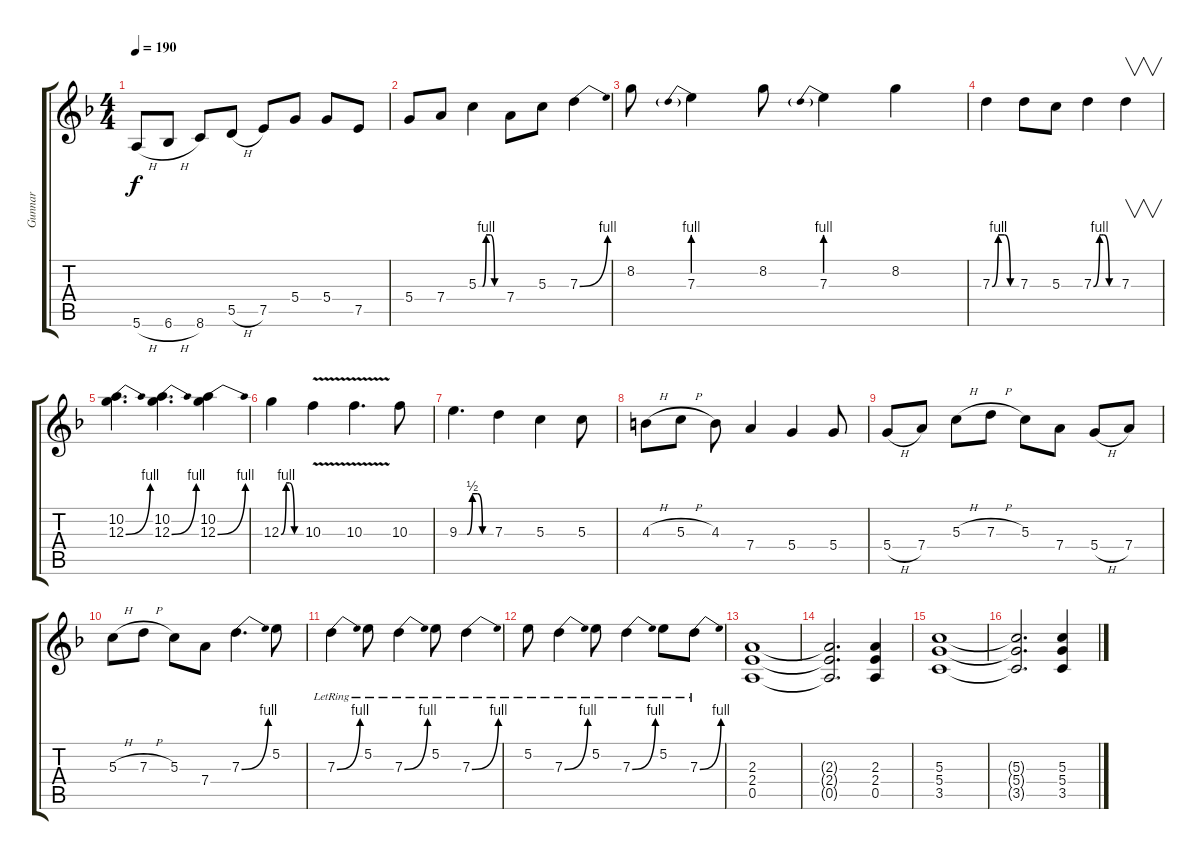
\track ("Gunnar" "Gunnar") {instrument distortionguitar}
\staff {score tabs}
\tuning (E4 B3 G3 D3 A2 E2) {hide}
\ts (4 4)
\tempo 190
\clef g2
\ks f
5.6{h}.8{dy f} 6.6{h}.8 8.6.8 5.5{h}.8 7.5.8 5.4.8 5.4.8 7.5.8 |
5.4.8 7.4.8 5.3{be (custom 0 0 10 0 19 4 30 4 40 0 60 0)}.4 7.4.8 5.3.8 7.3{be (bend 0 0 60 4)}.4 |
8.2.8 7.3{be (prebend 0 4 60 4)}.4 8.2.8 7.3{be (prebend 0 4 60 4)}.4 8.2.4 |
7.3{be (custom 0 0 15 4 30 4 45 0 60 0)}.4 7.3.8 5.3.8 7.3{be (custom 0 0 15 4 20 4 25 4 39 0 60 0)}.4 7.3.4{v} |
(10.2 12.3{be (bend 0 0 60 4)}).4{d} (10.2 12.3{be (bend 0 0 60 4)}).4{d} (10.2 12.3{be (bend 0 0 60 4)}).4 |
12.3{be (custom 0 0 15 4 25 4 40 0 60 0)}.4 10.3{v}.4 10.3{v}.4{d} 10.3.8 |
9.3{be (custom 0 0 15 0 25 2 35 2 44 0 50 0 60 0)}.4{d} 7.3.4 5.3.4 5.3.8 |
4.3{h}.8 5.3{h}.8 4.3.8 7.4.4 5.4.4 5.4.8 |
5.4{h}.8 7.4.8 5.3{h}.8 7.3{h}.8 5.3.8 7.4.8 5.4{h}.8 7.4.8 |
5.3{h}.8 7.3{h}.8 5.3.8 7.4.8 7.3{be (bend 0 0 60 4)}.4{d} 5.2.8 |
7.3{be (bend 0 0 60 4) lr}.4 5.2{lr}.8 7.3{be (bend 0 0 60 4) lr}.4 5.2{lr}.8 7.3{be (bend 0 0 60 4) lr}.4 |
5.2{lr}.8 7.3{be (bend 0 0 60 4) lr}.4 5.2{lr}.8 7.3{be (bend 0 0 60 4) lr}.4 5.2{lr}.8 7.3{be (bend 0 0 60 4) lr}.8 |
(2.3 2.4 0.5).1 |
(2.3{t} 2.4{t} 0.5{t}).2{d} (2.3 2.4 0.5).4 |
(5.3 5.4 3.5).1 |
(5.3{t} 5.4{t} 3.5{t}).2{d} (5.3 5.4 3.5).4
